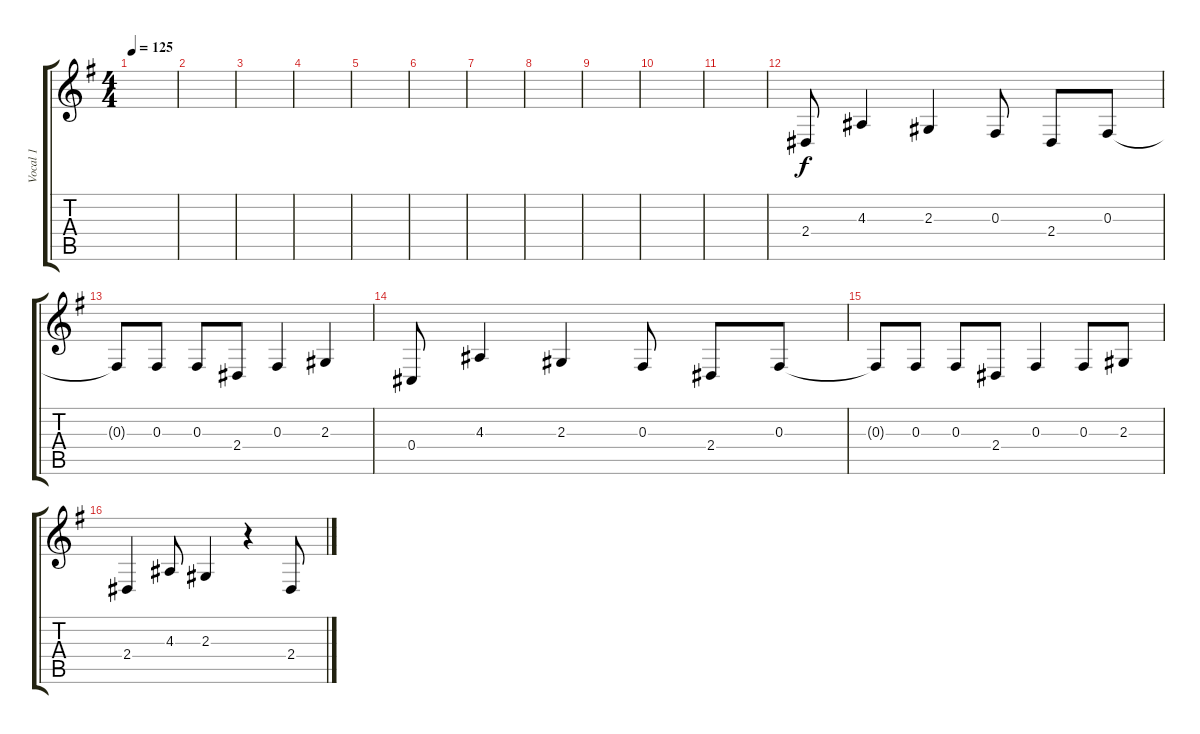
\track ("Vocal 1" "Vocal 1") {instrument baritonesax}
\staff {score tabs}
\tuning (Eb4 Bb3 Gb3 Db3 Ab2 Eb2) {hide}
\ts (4 4)
\tempo 125
\clef g2
\ks eminor
|
|
|
|
|
|
|
|
|
|
|
2.4.8 4.3.4 2.3.4 0.3.8 2.4.8 0.3.8 |
0.3{t}.8 0.3.8 0.3.8 2.4.8 0.3.4 2.3.4 |
0.4.8 4.3.4 2.3.4 0.3.8 2.4.8 0.3.8 |
0.3{t}.8 0.3.8 0.3.8 2.4.8 0.3.4 0.3.8 2.3.8 |
2.4.4 4.3.8 2.3.4 r.4 2.4.8
